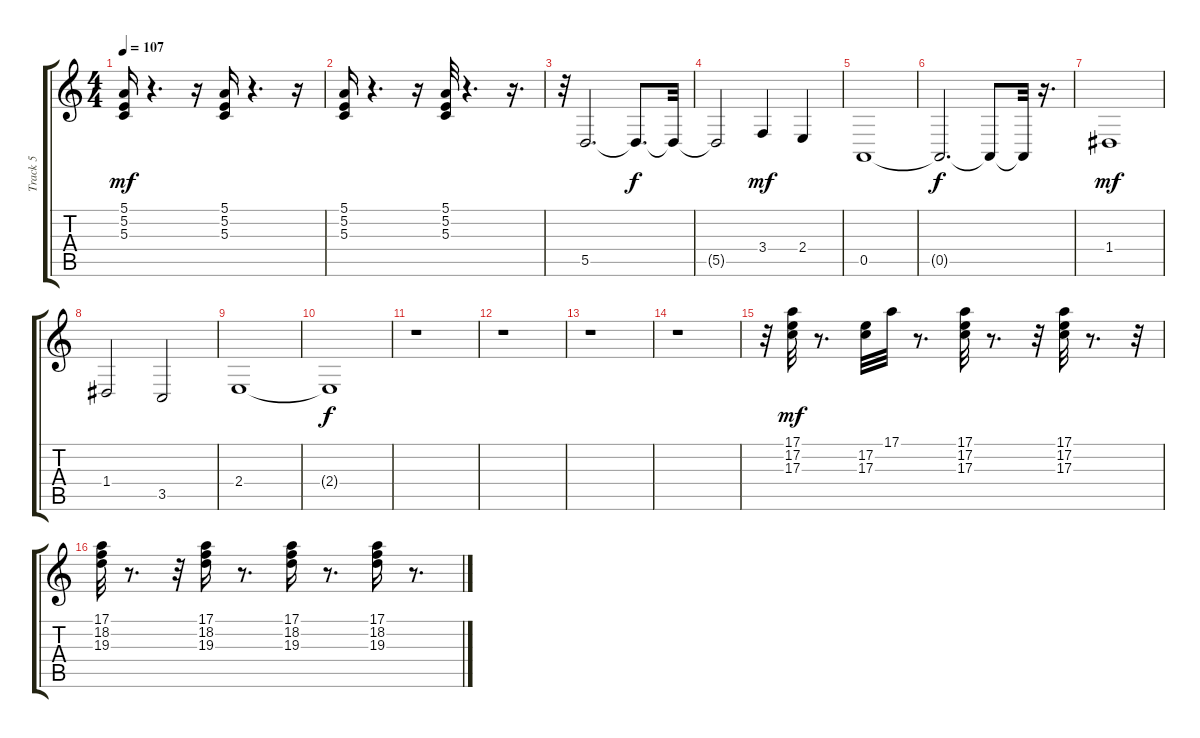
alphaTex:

\track ("Track 5" "Track 5") {instrument stringensemble1}
\staff {score tabs}
\tuning (E4 B3 G3 D3 A2 E2) {hide}
\ts (4 4)
\tempo 107
\clef g2
\ks c
(5.1 5.2 5.3).16{dy mf} r.4{d} r.16 (5.1 5.2 5.3).16 r.4{d} r.16 |
(5.1 5.2 5.3).16 r.4{d} r.16 (5.1 5.2 5.3).32 r.4{d} r.16{d} |
r.32 5.5.2{d} 5.5{t}.8{d dy f} 5.5{t}.32 |
5.5{t}.2 3.4.4{dy mf} 2.4.4 |
0.5.1 |
0.5{t}.2{d dy f} 0.5{t}.8 0.5{t}.32 r.16{d} |
1.4.1{dy mf volume 4} |
1.4.2{volume 9} 3.5.2{volume 10} |
2.4.1{volume 11} |
2.4{t}.1{dy f} |
r.1 |
r.1 |
r.1 |
r.1 |
r.32 (17.1 17.2 17.3).32{dy mf volume 12} r.8{d} (17.2 17.3).32 17.1.32 r.8{d} (17.1 17.2 17.3).32 r.8{d} r.32 (17.1 17.2 17.3).32 r.8{d} r.32 |
(17.1 18.2 19.3).32 r.8{d} r.32 (17.1 18.2 19.3).16 r.8{d} (17.1 18.2 19.3).16 r.8{d} (17.1 18.2 19.3).16 r.8{d}
